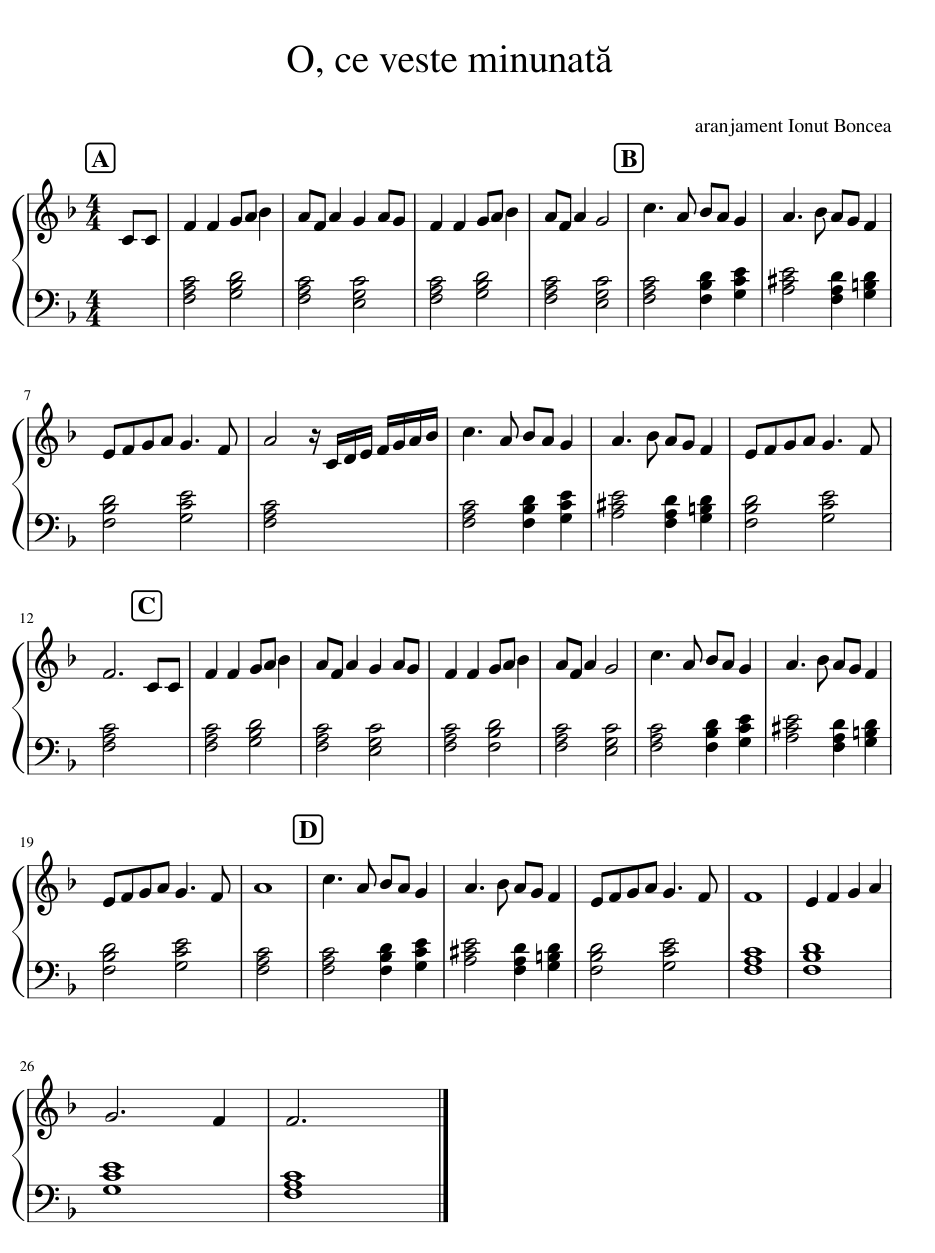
X:1
%%score { 1 | 2 }
L:1/8
M:4/4
I:linebreak $
K:F
V:1 treble
V:2 bass
V:1
 CC | F2 F2 GA B2 | AF A2 G2 AG | F2 F2 GA B2 | AF A2 G4 | %5
 c3 A BA G2 | A3 B AG F2 |$ EFGA G3 F | A4 z/ C/D/E/ F/G/A/B/ | c3 A BA G2 | %10
 A3 B AG F2 | EFGA G3 F |$ F6 CC | F2 F2 GA B2 | AF A2 G2 AG | %15
 F2 F2 GA B2 | AF A2 G4 | c3 A BA G2 | A3 B AG F2 |$ EFGA G3 F | %20
 A8 | c3 A BA G2 | A3 B AG F2 | EFGA G3 F | F8 | %25
 E2 F2 G2 A2 |$ G6 F2 | F6 x2 |] %28
V:2
 x2 | [F,A,C]4 [G,B,D]4 | [F,A,C]4 [E,G,C]4 | [F,A,C]4 [G,B,D]4 | [F,A,C]4 [E,G,C]4 | %5
 [F,A,C]4 [F,B,D]2 [G,CE]2 | [A,^CE]4 [F,A,D]2 [G,=B,D]2 |$ [F,B,D]4 [G,CE]4 | [F,A,C]4 x4 | [F,A,C]4 [F,B,D]2 [G,CE]2 | %10
 [A,^CE]4 [F,A,D]2 [G,=B,D]2 | [F,B,D]4 [G,CE]4 |$ [F,A,C]4 x4 | [F,A,C]4 [G,B,D]4 | [F,A,C]4 [E,G,C]4 | %15
 [F,A,C]4 [F,B,D]4 | [F,A,C]4 [E,G,C]4 | [F,A,C]4 [F,B,D]2 [G,CE]2 | [A,^CE]4 [F,A,D]2 [G,=B,D]2 |$ [F,B,D]4 [G,CE]4 | %20
 [F,A,C]4 x4 | [F,A,C]4 [F,B,D]2 [G,CE]2 | [A,^CE]4 [F,A,D]2 [G,=B,D]2 | [F,B,D]4 [G,CE]4 | [F,A,C]8 | %25
 [F,B,D]8 |$ [G,CE]8 | [F,A,C]8 |] %28
